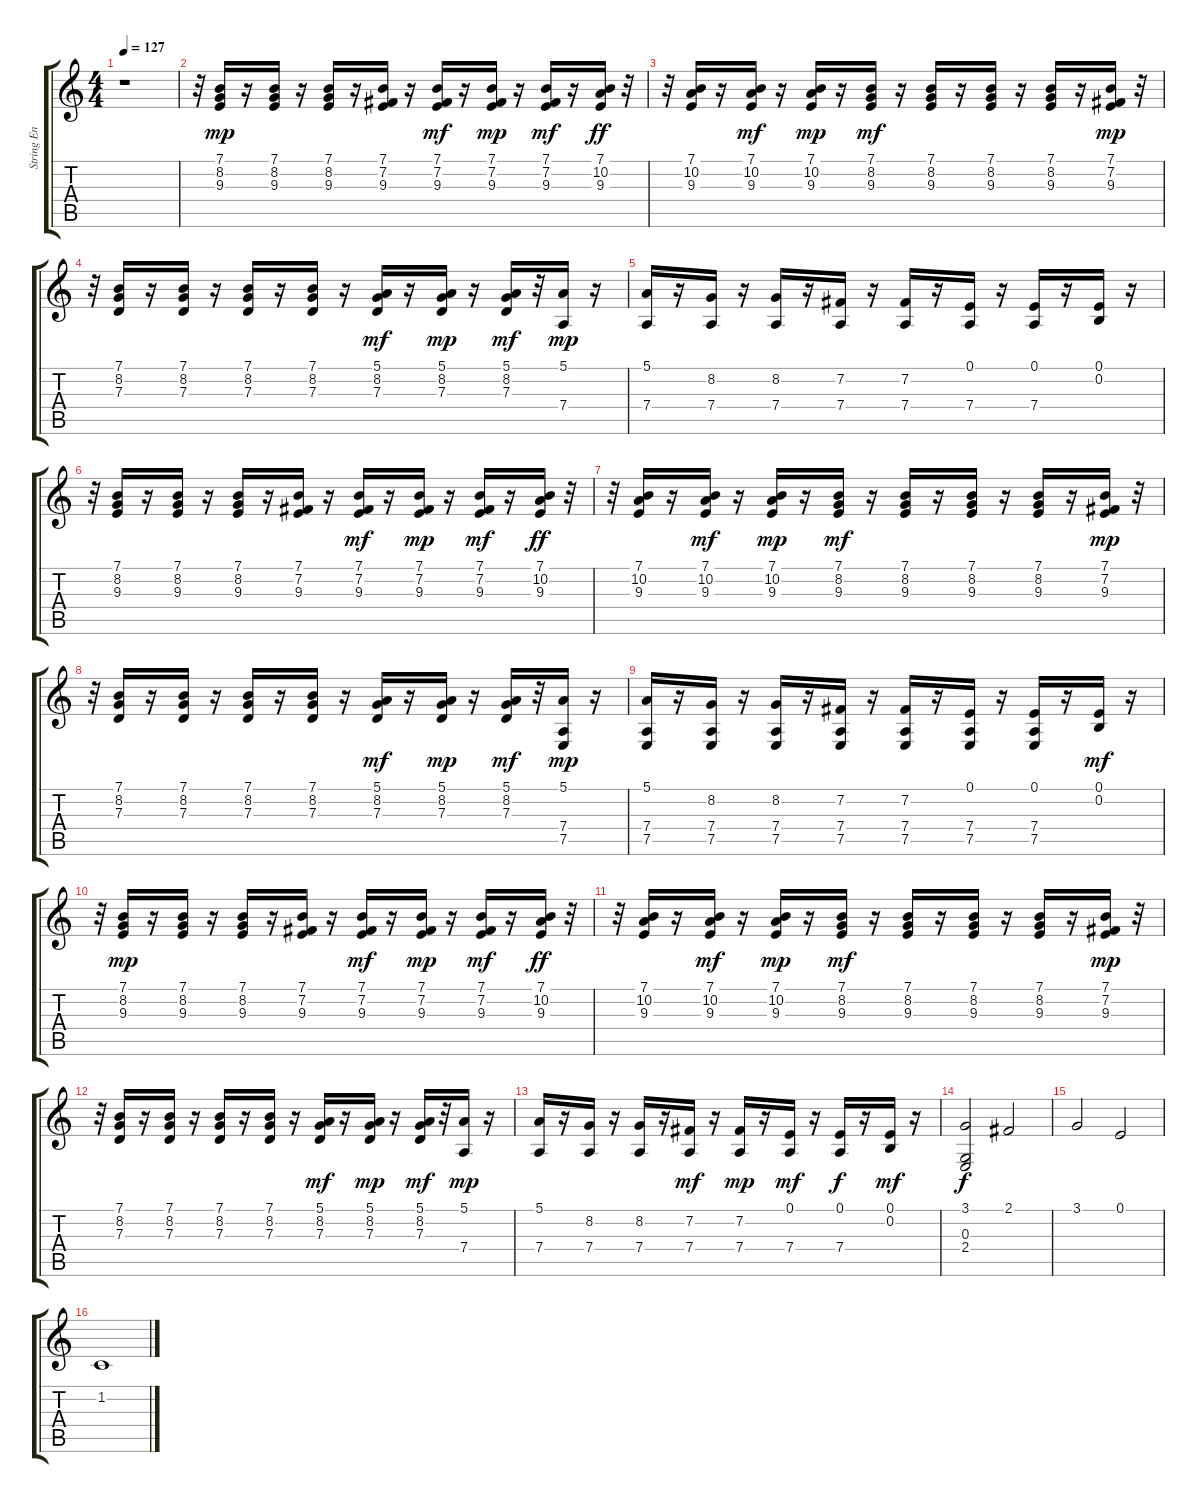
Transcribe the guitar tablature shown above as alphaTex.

\track (" String Ensemble Right" " String En") {instrument stringensemble1}
\staff {score tabs}
\tuning (E4 B3 G3 D3 A2 E2) {hide}
\ts (4 4)
\tempo 127
\clef g2
\ks c
r.1{dy mp instrument stringensemble1} |
r.32 (7.1 8.2 9.3).16{balance 16} r.16 (7.1 8.2 9.3).16 r.16 (7.1 8.2 9.3).16 r.16 (7.1 7.2 9.3).16 r.16 (7.1 7.2 9.3).16{dy mf} r.16 (7.1 7.2 9.3).16{dy mp} r.16 (7.1 7.2 9.3).16{dy mf} r.16 (7.1 10.2 9.3).16{dy ff} r.32 |
r.32 (7.1 10.2 9.3).16 r.16 (7.1 10.2 9.3).16{dy mf} r.16 (7.1 10.2 9.3).16{dy mp} r.16 (7.1 8.2 9.3).16{dy mf} r.16 (7.1 8.2 9.3).16 r.16 (7.1 8.2 9.3).16 r.16 (7.1 8.2 9.3).16 r.16 (7.1 7.2 9.3).16{dy mp} r.32 |
r.32 (7.1 8.2 7.3).16 r.16 (7.1 8.2 7.3).16 r.16 (7.1 8.2 7.3).16 r.16 (7.1 8.2 7.3).16 r.16 (5.1 8.2 7.3).16{dy mf} r.16 (5.1 8.2 7.3).16{dy mp} r.16 (5.1 8.2 7.3).16{dy mf} r.32 (5.1 7.4).16{dy mp} r.16 |
(5.1 7.4).16 r.16 (8.2 7.4).16 r.16 (8.2 7.4).16 r.16 (7.2 7.4).16 r.16 (7.2 7.4).16 r.16 (0.1 7.4).16 r.16 (0.1 7.4).16 r.16 (0.1 0.2).16 r.16 |
r.32 (7.1 8.2 9.3).16 r.16 (7.1 8.2 9.3).16 r.16 (7.1 8.2 9.3).16 r.16 (7.1 7.2 9.3).16 r.16 (7.1 7.2 9.3).16{dy mf} r.16 (7.1 7.2 9.3).16{dy mp} r.16 (7.1 7.2 9.3).16{dy mf} r.16 (7.1 10.2 9.3).16{dy ff} r.32 |
r.32 (7.1 10.2 9.3).16 r.16 (7.1 10.2 9.3).16{dy mf} r.16 (7.1 10.2 9.3).16{dy mp} r.16 (7.1 8.2 9.3).16{dy mf} r.16 (7.1 8.2 9.3).16 r.16 (7.1 8.2 9.3).16 r.16 (7.1 8.2 9.3).16 r.16 (7.1 7.2 9.3).16{dy mp} r.32 |
r.32 (7.1 8.2 7.3).16 r.16 (7.1 8.2 7.3).16 r.16 (7.1 8.2 7.3).16 r.16 (7.1 8.2 7.3).16 r.16 (5.1 8.2 7.3).16{dy mf} r.16 (5.1 8.2 7.3).16{dy mp} r.16 (5.1 8.2 7.3).16{dy mf} r.32 (5.1 7.4 7.5).16{dy mp} r.16 |
(5.1 7.4 7.5).16 r.16 (8.2 7.4 7.5).16 r.16 (8.2 7.4 7.5).16 r.16 (7.2 7.4 7.5).16 r.16 (7.2 7.4 7.5).16 r.16 (0.1 7.4 7.5).16 r.16 (0.1 7.4 7.5).16 r.16 (0.1 0.2).16{dy mf} r.16 |
r.32 (7.1 8.2 9.3).16{dy mp} r.16 (7.1 8.2 9.3).16 r.16 (7.1 8.2 9.3).16 r.16 (7.1 7.2 9.3).16 r.16 (7.1 7.2 9.3).16{dy mf} r.16 (7.1 7.2 9.3).16{dy mp} r.16 (7.1 7.2 9.3).16{dy mf} r.16 (7.1 10.2 9.3).16{dy ff} r.32 |
r.32 (7.1 10.2 9.3).16 r.16 (7.1 10.2 9.3).16{dy mf} r.16 (7.1 10.2 9.3).16{dy mp} r.16 (7.1 8.2 9.3).16{dy mf} r.16 (7.1 8.2 9.3).16 r.16 (7.1 8.2 9.3).16 r.16 (7.1 8.2 9.3).16 r.16 (7.1 7.2 9.3).16{dy mp} r.32 |
r.32 (7.1 8.2 7.3).16 r.16 (7.1 8.2 7.3).16 r.16 (7.1 8.2 7.3).16 r.16 (7.1 8.2 7.3).16 r.16 (5.1 8.2 7.3).16{dy mf} r.16 (5.1 8.2 7.3).16{dy mp} r.16 (5.1 8.2 7.3).16{dy mf} r.32 (5.1 7.4).16{dy mp} r.16 |
(5.1 7.4).16 r.16 (8.2 7.4).16 r.16 (8.2 7.4).16 r.16 (7.2 7.4).16{dy mf} r.16 (7.2 7.4).16{dy mp} r.16 (0.1 7.4).16{dy mf} r.16 (0.1 7.4).16{dy f} r.16 (0.1 0.2).16{dy mf} r.16 |
(3.1 0.3 2.4).2{dy f volume 8} 2.1.2 |
3.1.2 0.1.2 |
1.2.1
